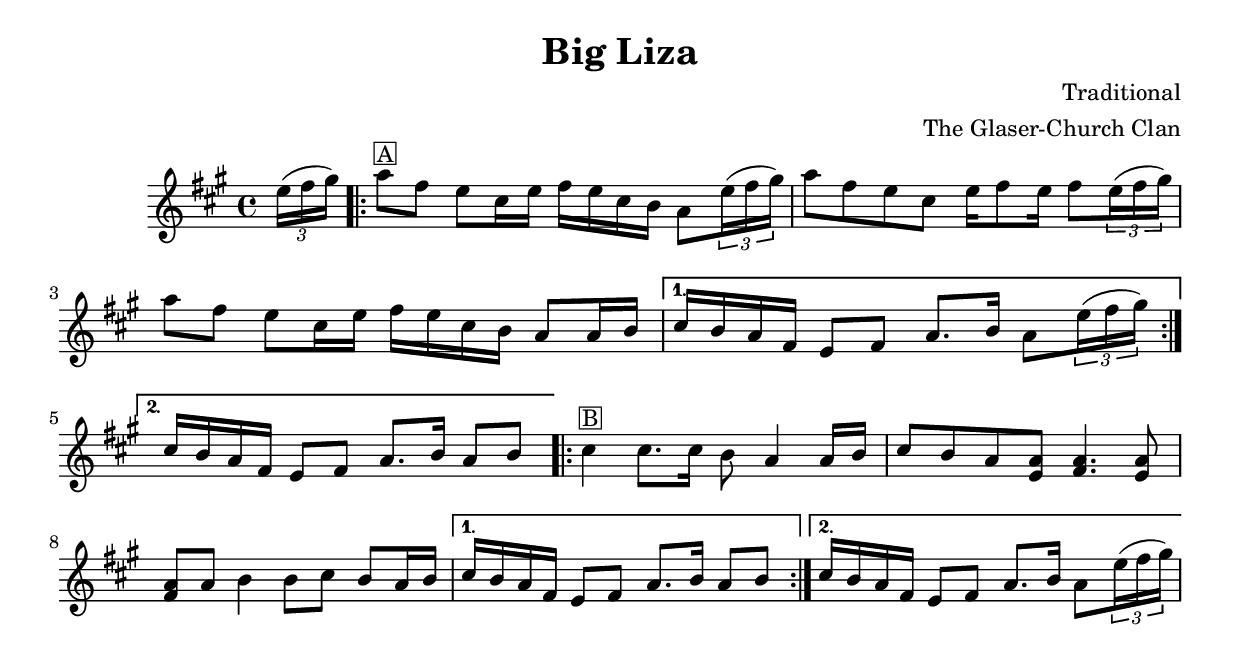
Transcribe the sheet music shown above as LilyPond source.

\version "2.18.2"
\language "english"

\version "2.18.2"
\language "english"

bigLizaMelodyA = \relative c' {
  \partial 8
  \tuplet 3/2 {e'16( fs gs)}
  \repeat volta 2 {
    | a8^\markup {\box A} fs e cs16 e fs e cs b a8 \tuplet 3/2 {e'16( fs gs)}
    | a8 fs e cs e16 fs8 e16 fs8 \tuplet 3/2 {e16( fs gs)}
    | a8 fs e cs16 e fs e cs b a8 a16 b16
  }
  \alternative {
    { | cs16 b a fs e8 fs a8. b16 a8 \tuplet 3/2 {e'16( fs gs)} }
    { | cs,16 b a fs e8 fs a8. b16 a8 b8 }
  }
}

bigLizaMelodyB = \relative c' {
  \repeat volta 2 {
    | cs'4^\markup {\box B} cs8. cs16 b8 a4 a16 b16
    | cs8 b a <a e> <a fs>4. <a e>8
    | <a fs>8 a b4 b8 cs b a16 b
  }
  \alternative {
    { | cs16 b a fs e8 fs a8. b16 a8 b8 }
    { | cs16 b a fs e8 fs a8. b16 a8 \tuplet 3/2 {e'16( fs gs)} }
  }
}

bigLizaMelody = {
  \key a \major
  \time 4/4

  \bigLizaMelodyA
  \bigLizaMelodyB
}

bigLizaChordsA = \chordmode {
  \repeat volta 2 {
    | a1
    | a2 d2
    | a1
  }
  \alternative {
    { | e2 d2 }
    { | e2 d2 }
  }
}

bigLizaChordsB = \chordmode {
  \repeat volta 2 {
    | a1
    | a2 d2
    | e1
  }
  \alternative {
    { | e2 a2 }
    { | e2 a2 }
  }
}

bigLizaChords = {
  s8
  \bigLizaChordsA
  \bigLizaChordsB
}


\book {
  \header {
    title = "Big Liza"
    composer = "Traditional"
    arranger = "The Glaser-Church Clan"
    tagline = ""
  }

  \score {
    \new Staff {
      \clef treble
      \bigLizaMelody
    }
    \layout {}
  }
  \score {
    \unfoldRepeats \bigLizaMelody
    \midi {}
  }
}
